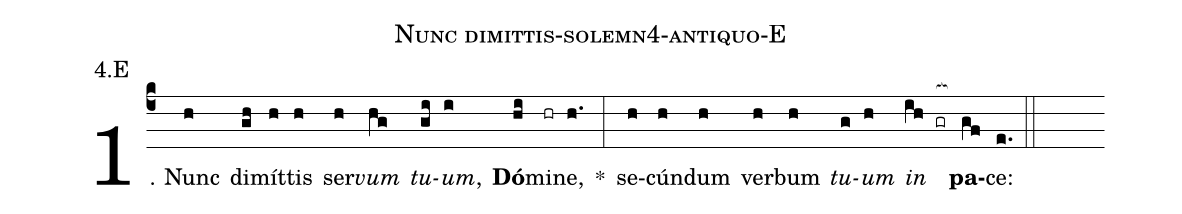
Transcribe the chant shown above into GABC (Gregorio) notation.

name: Nunc dimittis-solemn4-antiquo-E;
annotation: 4.E;
%%
(c4)1. Nunc(h) di(gh)mít(h)tis(h) ser(h)<i>vum</i>(hg) <i>tu</i>(gi)<i>um</i>,(i) <b>Dó</b>(hi)mi(hr)ne,(h.) *(:) se(h)cún(h)dum(h) ver(h)bum(h) <i>tu</i>(g)<i>um</i>(h) <i>in</i>(ih gr[ocb:1{]) <b>pa</b>(gf[ocb:0}])ce:(e.) (::)
